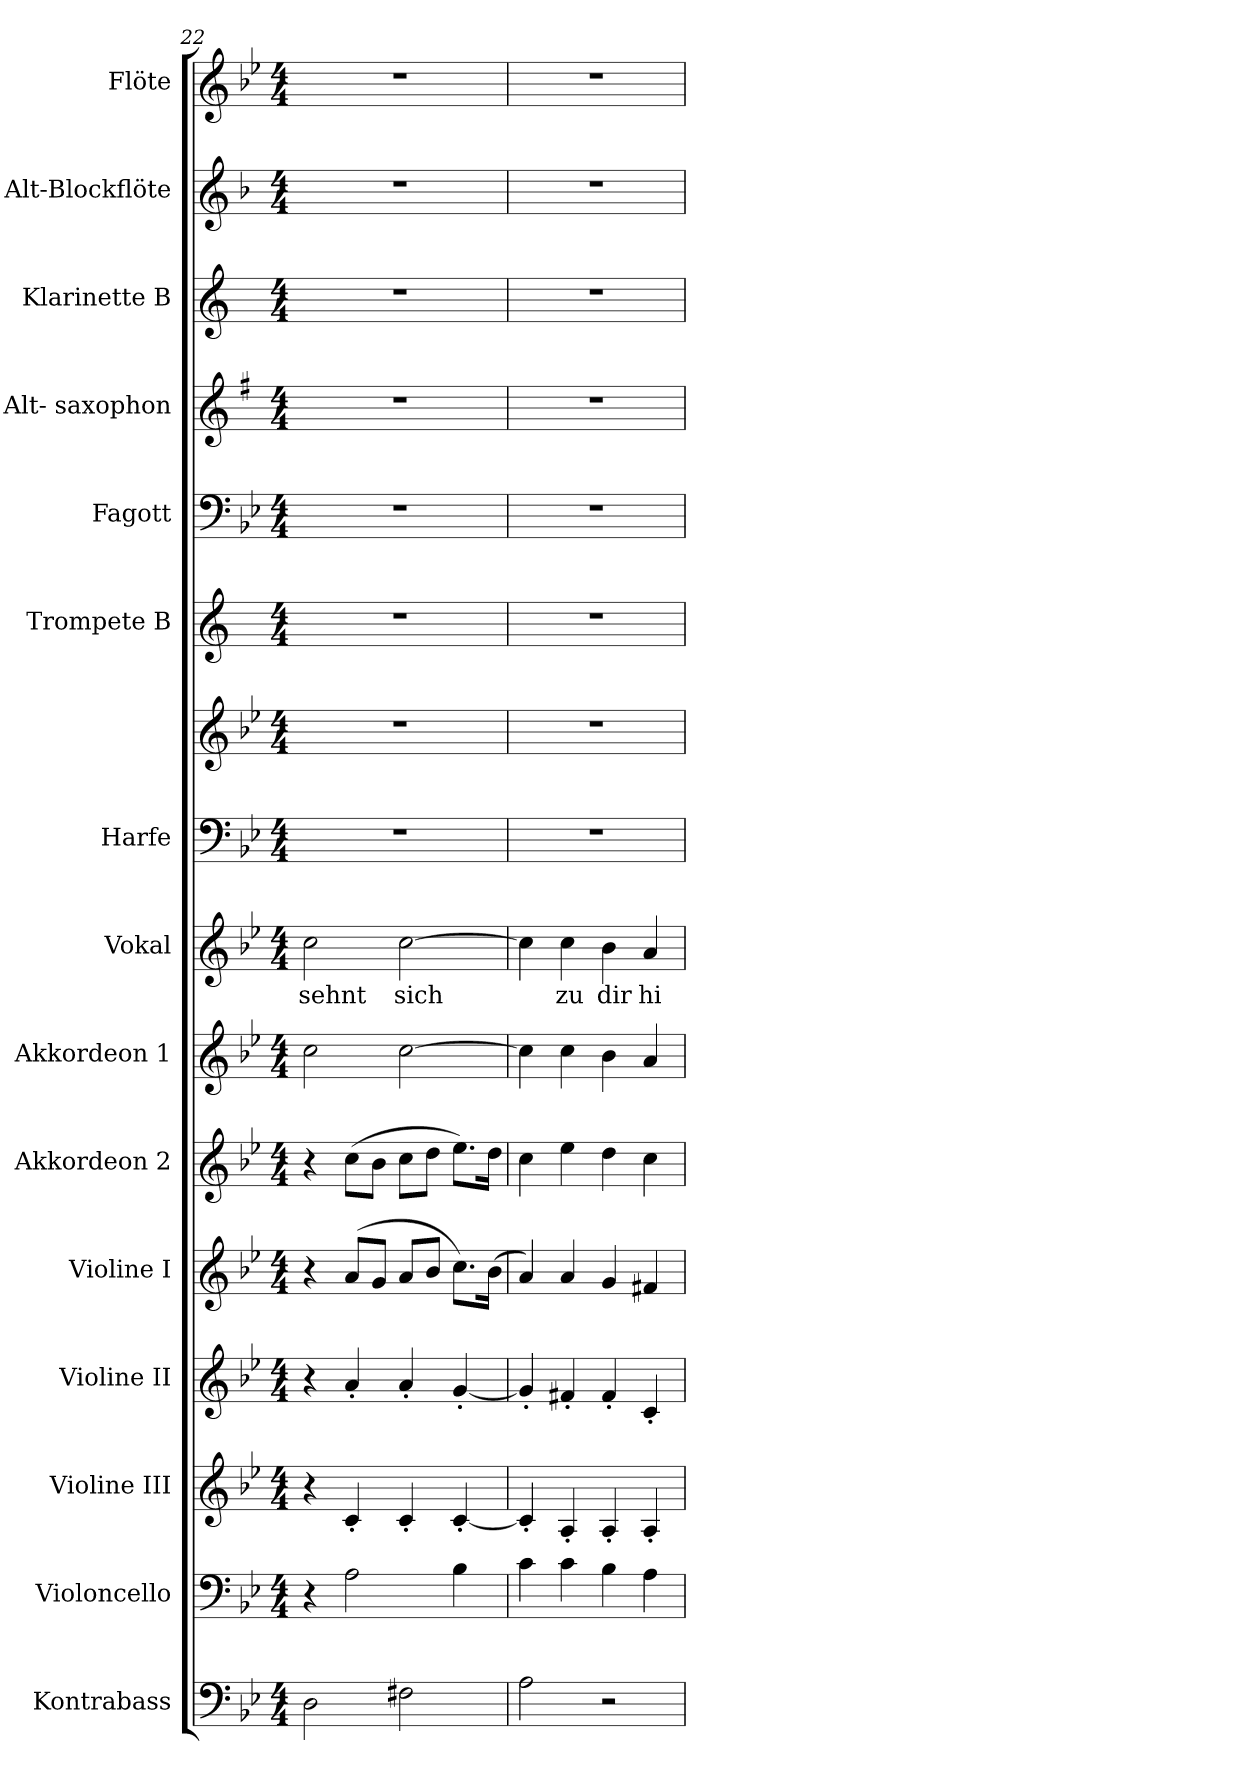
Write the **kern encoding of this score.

**kern	**kern	**kern	**kern	**kern	**kern	**kern	**kern	**text	**kern	**kern	**kern	**kern	**kern	**kern	**kern	**kern
*part15	*part14	*part13	*part12	*part11	*part10	*part9	*part8	*part8	*part7	*part7	*part6	*part5	*part4	*part3	*part2	*part1
*staff16	*staff15	*staff14	*staff13	*staff12	*staff11	*staff10	*staff9	*staff9	*staff8	*staff7	*staff6	*staff5	*staff4	*staff3	*staff2	*staff1
*I"Kontrabass	*I"Violoncello	*I"Violine III	*I"Violine II	*I"Violine I	*I"Akkordeon 2	*I"Akkordeon 1	*I"Vokal	*	*I"Harfe	*	*I"Trompete B	*I"Fagott	*I"Alt- saxophon	*I"Klarinette B	*I"Alt-Blockflöte	*I"Flöte
*I'Kb.	*I'Vc.	*I'Vln. III	*I'Vln. II	*I'Vln. I	*I'Akk.	*I'Akk.	*I'Vokal	*	*I'Hf.	*	*I'Tpt.	*I'Fgt.	*I'ASax.	*I'Kl.	*	*I'Fl.
*clefF4	*clefF4	*clefG2	*clefG2	*clefG2	*clefG2	*clefG2	*clefG2	*	*clefF4	*clefG2	*clefG2	*clefF4	*clefG2	*clefG2	*clefG2	*clefG2
*ITrd7c12	*	*	*	*	*	*	*	*	*	*	*ITrd1c2	*	*ITrd5c9	*ITrd1c2	*ITrd-3c-5	*
*k[b-e-]	*k[b-e-]	*k[b-e-]	*k[b-e-]	*k[b-e-]	*k[b-e-]	*k[b-e-]	*k[b-e-]	*	*k[b-e-]	*k[b-e-]	*k[b-e-]	*k[b-e-]	*k[b-e-]	*k[b-e-]	*k[b-e-]	*k[b-e-]
*g:	*g:	*g:	*g:	*g:	*g:	*g:	*g:	*	*g:	*g:	*g:	*g:	*g:	*g:	*g:	*g:
*M4/4	*M4/4	*M4/4	*M4/4	*M4/4	*M4/4	*M4/4	*M4/4	*	*M4/4	*M4/4	*M4/4	*M4/4	*M4/4	*M4/4	*M4/4	*M4/4
=22	=22	=22	=22	=22	=22	=22	=22	=22	=22	=22	=22	=22	=22	=22	=22	=22
!	!	!	!	!	!	!	!	!LO:LY:b:color=#000000	!	!	!	!	!	!	!	!
2DDi\	4r	4r	4r	4r	4r	2cci\	2cci\	sehnt	1r	1r	1r	1r	1r	1r	1r	1r
.	2Ai\	4c'i/	4a'i/	(8ai/L	(8cci\L	.	.	.	.	.	.	.	.	.	.	.
.	.	.	.	8gi/J	8b-i\J	.	.	.	.	.	.	.	.	.	.	.
!	!	!	!	!	!	!	!	!LO:LY:b:color=#000000	!	!	!	!	!	!	!	!
2FF#Xi\	.	4c'i/	4a'i/	8ai/L	8cci\L	[>2cci\	[>2cci\	sich	.	.	.	.	.	.	.	.
.	.	.	.	8b-i/J	8ddi\J	.	.	.	.	.	.	.	.	.	.	.
.	4B-i\	[<4c'i/	[<4g'i/	8.cci\L)	8.ee-i\L)	.	.	.	.	.	.	.	.	.	.	.
.	.	.	.	(16b-i\Jk	16ddi\Jk	.	.	.	.	.	.	.	.	.	.	.
=23	=23	=23	=23	=23	=23	=23	=23	=23	=23	=23	=23	=23	=23	=23	=23	=23
2AAi\	4ci\	4c'i/]	4g'i/]	4ai/)	4cci\	4cci\]	4cci\]	.	1r	1r	1r	1r	1r	1r	1r	1r
!	!	!	!	!	!	!	!	!LO:LY:b:color=#000000	!	!	!	!	!	!	!	!
.	4ci\	4A'i/	4f#X'i/	4ai/	4ee-i\	4cci\	4cci\	zu	.	.	.	.	.	.	.	.
!	!	!	!	!	!	!	!	!LO:LY:b:color=#000000	!	!	!	!	!	!	!	!
2r	4B-i\	4A'i/	4f#'i/	4gi/	4ddi\	4b-i\	4b-i\	dir	.	.	.	.	.	.	.	.
!	!	!	!	!	!	!	!	!LO:LY:b:color=#000000	!	!	!	!	!	!	!	!
.	4Ai\	4A'i/	4c'i/	4f#Xi/	4cci\	4ai/	4ai/	hi-	.	.	.	.	.	.	.	.
=	=	=	=	=	=	=	=	=	=	=	=	=	=	=	=	=
*-	*-	*-	*-	*-	*-	*-	*-	*-	*-	*-	*-	*-	*-	*-	*-	*-
